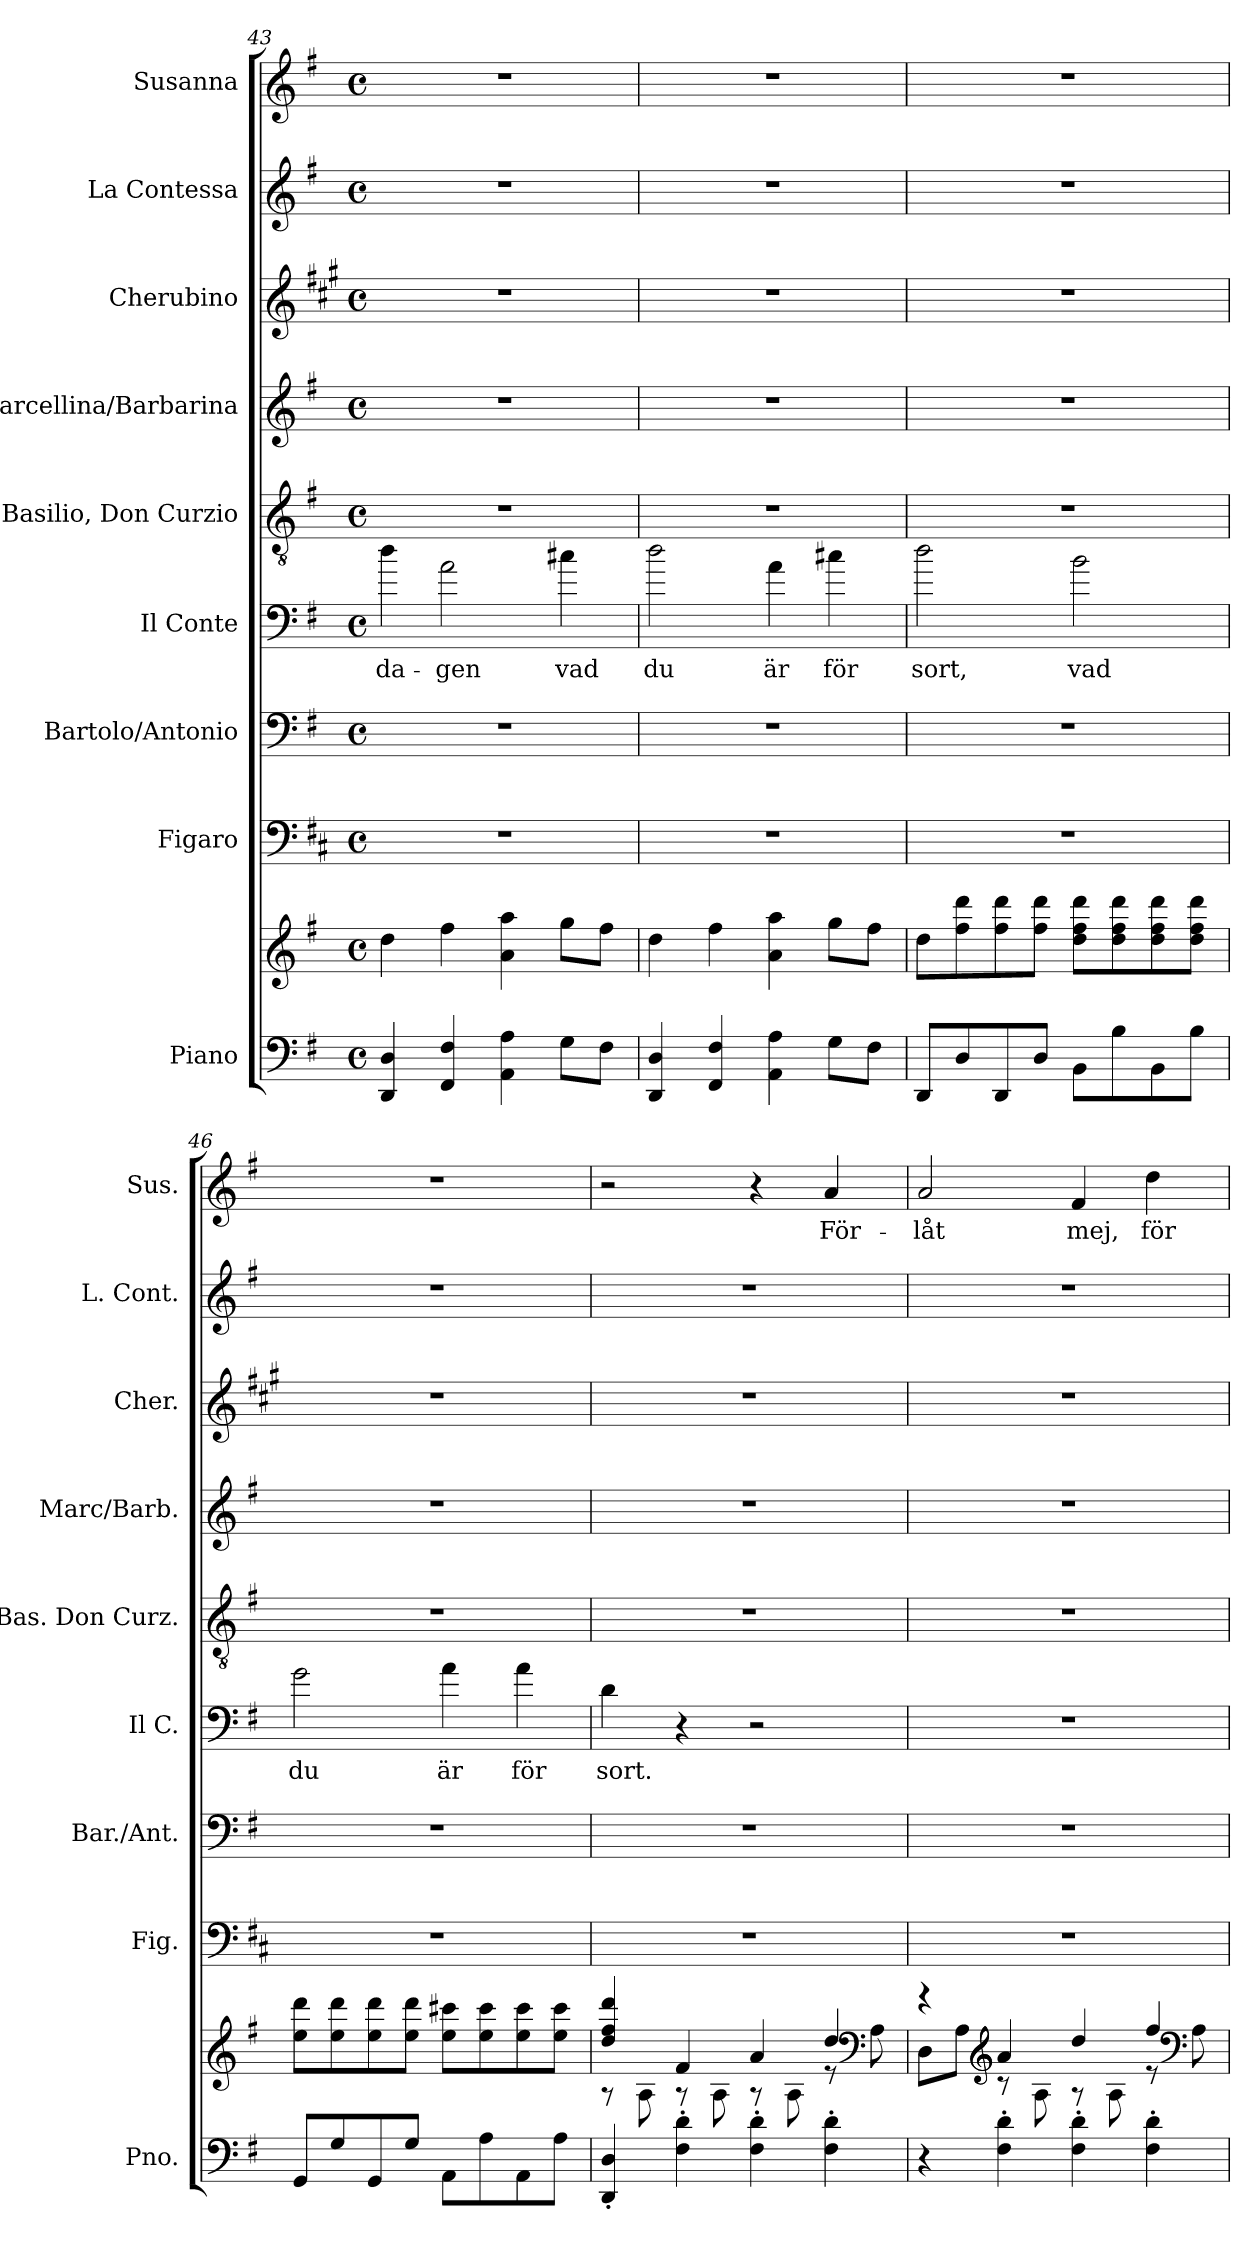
**kern	**kern	**kern	**kern	**kern	**text	**kern	**kern	**kern	**kern	**kern	**text
*part9	*part9	*part8	*part7	*part6	*part6	*part5	*part4	*part3	*part2	*part1	*part1
*staff10	*staff9	*staff8	*staff7	*staff6	*staff6	*staff5	*staff4	*staff3	*staff2	*staff1	*staff1
*I"Piano	*	*I"Figaro	*I"Bartolo/Antonio	*I"Il Conte	*	*I"Basilio, Don Curzio	*I"Marcellina/Barbarina	*I"Cherubino	*I"La Contessa	*I"Susanna	*
*I'Pno.	*	*I'Fig.	*I'Bar./Ant.	*I'Il C.	*	*I'Bas. Don Curz.	*I'Marc/Barb.	*I'Cher.	*I'L. Cont.	*I'Sus.	*
!!LO:PB:g=z
*clefF4	*clefG2	*clefF4	*clefF4	*clefF4	*	*clefGv2	*clefG2	*clefG2	*clefG2	*clefG2	*
*	*	*ITrd4c7	*	*ITrd8c14	*	*ITrd8c14	*	*ITrd1c2	*	*	*
*k[f#]	*k[f#]	*k[f#]	*k[f#]	*k[f#]	*	*k[f#]	*k[f#]	*k[f#]	*k[f#]	*k[f#]	*
*M4/4	*M4/4	*M4/4	*M4/4	*M4/4	*	*M4/4	*M4/4	*M4/4	*M4/4	*M4/4	*
*met(c)	*met(c)	*met(c)	*met(c)	*met(c)	*	*met(c)	*met(c)	*met(c)	*met(c)	*met(c)	*
=43	=43	=43	=43	=43	=43	=43	=43	=43	=43	=43	=43
!	!	!	!	!	!LO:LY:b	!	!	!	!	!	!
4DD/ 4D/	4dd\	1r	1r	4d\	da-	1r	1r	1r	1r	1r	.
!	!	!	!	!	!LO:LY:b	!	!	!	!	!	!
4FF#/ 4F#/	4ff#\	.	.	2A\	-gen	.	.	.	.	.	.
4AA\ 4A\	4a\ 4aa\	.	.	.	.	.	.	.	.	.	.
!	!	!	!	!	!LO:LY:b	!	!	!	!	!	!
8G\L	8gg\L	.	.	4c#X\	vad	.	.	.	.	.	.
8F#\J	8ff#\J	.	.	.	.	.	.	.	.	.	.
=44	=44	=44	=44	=44	=44	=44	=44	=44	=44	=44	=44
!	!	!	!	!	!LO:LY:b	!	!	!	!	!	!
4DD/ 4D/	4dd\	1r	1r	2d\	du	1r	1r	1r	1r	1r	.
4FF#/ 4F#/	4ff#\	.	.	.	.	.	.	.	.	.	.
!	!	!	!	!	!LO:LY:b	!	!	!	!	!	!
4AA\ 4A\	4a\ 4aa\	.	.	4A\	är	.	.	.	.	.	.
!	!	!	!	!	!LO:LY:b	!	!	!	!	!	!
8G\L	8gg\L	.	.	4c#X\	för	.	.	.	.	.	.
8F#\J	8ff#\J	.	.	.	.	.	.	.	.	.	.
=45	=45	=45	=45	=45	=45	=45	=45	=45	=45	=45	=45
!	!	!	!	!	!LO:LY:b	!	!	!	!	!	!
8DD/L	8dd\L	1r	1r	2d\	sort,	1r	1r	1r	1r	1r	.
8D/	8ff#\ 8ddd\	.	.	.	.	.	.	.	.	.	.
8DD/	8ff#\ 8ddd\	.	.	.	.	.	.	.	.	.	.
8D/J	8ff#\ 8ddd\J	.	.	.	.	.	.	.	.	.	.
!	!	!	!	!	!LO:LY:b	!	!	!	!	!	!
8BB\L	8dd\ 8ff#\ 8ddd\L	.	.	2B\	vad	.	.	.	.	.	.
8B\	8dd\ 8ff#\ 8ddd\	.	.	.	.	.	.	.	.	.	.
8BB\	8dd\ 8ff#\ 8ddd\	.	.	.	.	.	.	.	.	.	.
8B\J	8dd\ 8ff#\ 8ddd\J	.	.	.	.	.	.	.	.	.	.
=46	=46	=46	=46	=46	=46	=46	=46	=46	=46	=46	=46
!	!	!	!	!	!LO:LY:b	!	!	!	!	!	!
8GG/L	8ee\ 8ddd\L	1r	1r	2G\	du	1r	1r	1r	1r	1r	.
8G/	8ee\ 8ddd\	.	.	.	.	.	.	.	.	.	.
8GG/	8ee\ 8ddd\	.	.	.	.	.	.	.	.	.	.
8G/J	8ee\ 8ddd\J	.	.	.	.	.	.	.	.	.	.
!	!	!	!	!	!LO:LY:b	!	!	!	!	!	!
8AA\L	8ee\ 8ccc#X\L	.	.	4A\	är	.	.	.	.	.	.
8A\	8ee\ 8ccc#\	.	.	.	.	.	.	.	.	.	.
!	!	!	!	!	!LO:LY:b	!	!	!	!	!	!
8AA\	8ee\ 8ccc#\	.	.	4A\	för	.	.	.	.	.	.
8A\J	8ee\ 8ccc#\J	.	.	.	.	.	.	.	.	.	.
!!LO:PB:g=z
=47	=47	=47	=47	=47	=47	=47	=47	=47	=47	=47	=47
*	*^	*	*	*	*	*	*	*	*	*	*
!	!	!	!	!	!	!LO:LY:b	!	!	!	!	!	!
4DD/' 4D/'	4dd/ 4ff#/ 4ddd/	8r	1r	1r	4D\	sort.	1r	1r	1r	1r	2r	.
.	.	8A\	.	.	.	.	.	.	.	.	.	.
4F#\' 4d\'	4f#/	8r	.	.	4r	.	.	.	.	.	.	.
.	.	8A\	.	.	.	.	.	.	.	.	.	.
4F#\' 4d\'	4a/	8r	.	.	2r	.	.	.	.	.	4r	.
.	.	8A\	.	.	.	.	.	.	.	.	.	.
!	!	!	!	!	!	!	!	!	!	!	!	!LO:LY:b
4F#\' 4d\'	4dd/	8r	.	.	.	.	.	.	.	.	4a/	För-
*	*clefF4	*	*	*	*	*	*	*	*	*	*	*
.	.	8A\	.	.	.	.	.	.	.	.	.	.
=48	=48	=48	=48	=48	=48	=48	=48	=48	=48	=48	=48	=48
!	!	!	!	!	!	!	!	!	!	!	!	!LO:LY:b
4r	4r	8D\L	1r	1r	1r	.	1r	1r	1r	1r	2a/	-låt
.	.	8A\J	.	.	.	.	.	.	.	.	.	.
*	*clefG2	*	*	*	*	*	*	*	*	*	*	*
4F#\' 4d\'	4a/	8r	.	.	.	.	.	.	.	.	.	.
.	.	8A\	.	.	.	.	.	.	.	.	.	.
!	!	!	!	!	!	!	!	!	!	!	!	!LO:LY:b
4F#\' 4d\'	4dd/	8r	.	.	.	.	.	.	.	.	4f#/	mej,
.	.	8A\	.	.	.	.	.	.	.	.	.	.
!	!	!	!	!	!	!	!	!	!	!	!	!LO:LY:b
4F#\' 4d\'	4ff#/	8r	.	.	.	.	.	.	.	.	4dd\	för-
*	*clefF4	*	*	*	*	*	*	*	*	*	*	*
.	.	8A\	.	.	.	.	.	.	.	.	.	.
*	*v	*v	*	*	*	*	*	*	*	*	*	*
=	=	=	=	=	=	=	=	=	=	=	=
*-	*-	*-	*-	*-	*-	*-	*-	*-	*-	*-	*-
